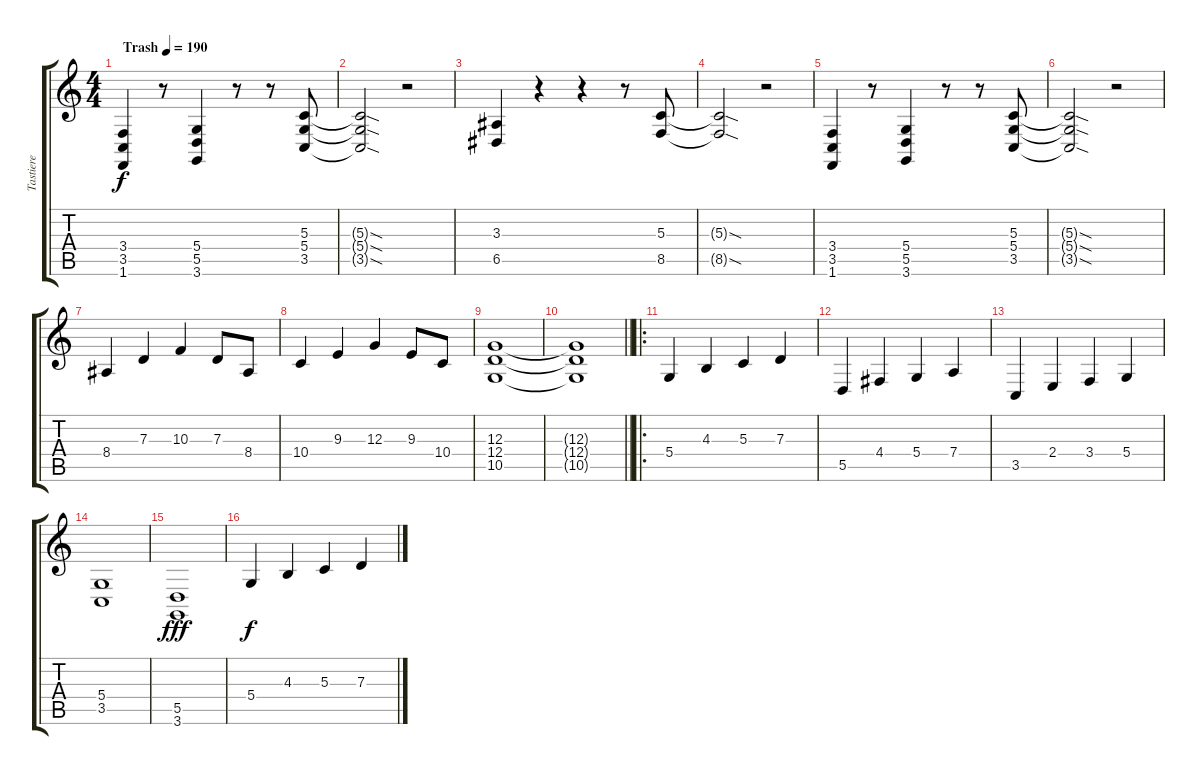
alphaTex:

\track ("Tastiere" "Tastiere") {instrument lead2sawtooth}
\staff {score tabs}
\tuning (E4 B3 G3 D3 A2 E2) {hide}
\ts (4 4)
\tempo (190 "Trash")
\clef g2
\ks c
(3.4 3.5 1.6).4{dy f instrument lead2sawtooth} r.8 (5.4 5.5 3.6).4 r.8 r.8 (5.3 5.4 3.5).8 |
(5.3{sod t} 5.4{sod t} 3.5{sod t}).2 r.2 |
(3.3 6.5).4 r.4 r.4 r.8 (5.3 8.5).8 |
(5.3{sod t} 8.5{sod t}).2 r.2 |
(3.4 3.5 1.6).4 r.8 (5.4 5.5 3.6).4 r.8 r.8 (5.3 5.4 3.5).8 |
(5.3{sod t} 5.4{sod t} 3.5{sod t}).2 r.2 |
8.4.4 7.3.4 10.3.4 7.3.8 8.4.8 |
10.4.4 9.3.4 12.3.4 9.3.8 10.4.8 |
(12.3 12.4 10.5).1 |
\barLineRight lightlight
(12.3{t} 12.4{t} 10.5{t}).1 |
\ro
5.4.4 4.3.4 5.3.4 7.3.4 |
5.5.4 4.4.4 5.4.4 7.4.4 |
3.5.4 2.4.4 3.4.4 5.4.4 |
(5.4 3.5).1 |
(5.5 3.6).1{dy fff} |
5.4.4{dy f} 4.3.4 5.3.4 7.3.4
